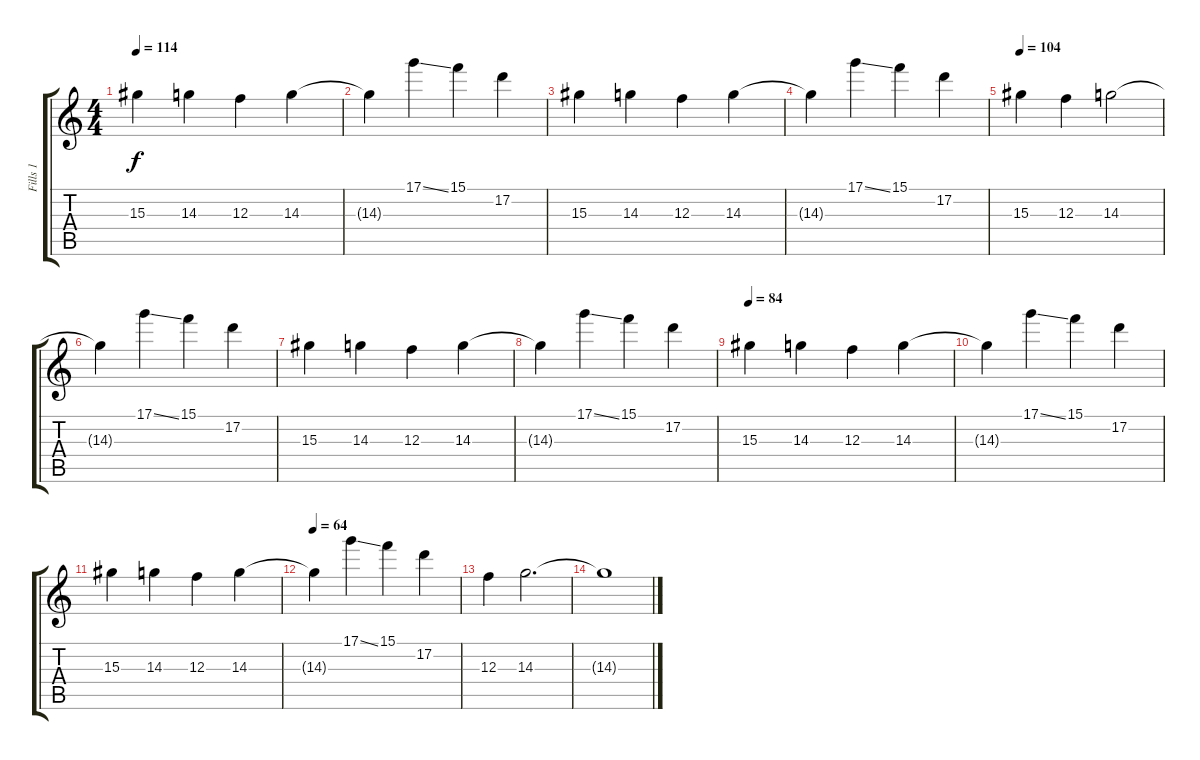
\track ("Fills 1" "Fills 1") {instrument distortionguitar}
\staff {score tabs}
\tuning (D4 A3 F3 C3 G2 C2) {hide}
\ts (4 4)
\tempo 114
\clef g2
\ks c
15.3{t}.4{dy f} 14.3.4 12.3.4 14.3.4 |
14.3{t}.4 17.1{ss}.4 15.1.4 17.2.4 |
15.3.4 14.3.4 12.3.4 14.3.4 |
14.3{t}.4 17.1{ss}.4 15.1.4 17.2.4 |
\tempo 104
15.3.4 12.3.4 14.3.2 |
14.3{t}.4 17.1{ss}.4 15.1.4 17.2.4 |
15.3.4 14.3.4 12.3.4 14.3.4 |
14.3{t}.4 17.1{ss}.4 15.1.4 17.2.4 |
\tempo 84
15.3.4 14.3.4 12.3.4 14.3.4 |
14.3{t}.4 17.1{ss}.4 15.1.4 17.2.4 |
15.3.4 14.3.4 12.3.4 14.3.4 |
\tempo 64
14.3{t}.4 17.1{ss}.4 15.1.4 17.2.4 |
12.3.4 14.3.2{d} |
14.3{t}.1
